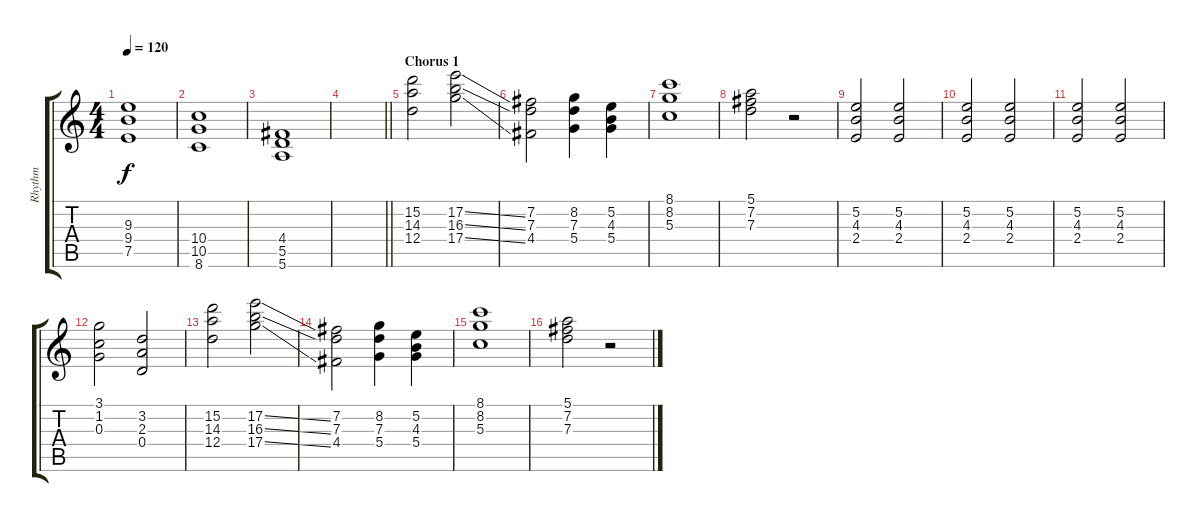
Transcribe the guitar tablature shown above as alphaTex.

\track ("Rhythm" "Rhythm") {instrument distortionguitar}
\staff {score tabs}
\tuning (E4 B3 G3 D3 A2 E2) {hide}
\ts (4 4)
\tempo 120
\clef g2
\ks c
(9.3 9.4 7.5).1{dy f} |
(10.4 10.5 8.6).1 |
(4.4 5.5 5.6).1 |
\barLineRight lightlight
|
\section ("" "Chorus 1")
(15.2 14.3 12.4).2 (17.2{ss} 16.3{ss} 17.4{ss}).2 |
(7.2 7.3 4.4).2 (8.2 7.3 5.4).4 (5.2 4.3 5.4).4 |
(8.1 8.2 5.3).1 |
(5.1 7.2 7.3).2 r.2 |
(5.2 4.3 2.4).2 (5.2 4.3 2.4).2 |
(5.2 4.3 2.4).2 (5.2 4.3 2.4).2 |
(5.2 4.3 2.4).2 (5.2 4.3 2.4).2 |
(3.1 1.2 0.3).2 (3.2 2.3 0.4).2 |
(15.2 14.3 12.4).2 (17.2{ss} 16.3{ss} 17.4{ss}).2 |
(7.2 7.3 4.4).2 (8.2 7.3 5.4).4 (5.2 4.3 5.4).4 |
(8.1 8.2 5.3).1 |
(5.1 7.2 7.3).2 r.2
